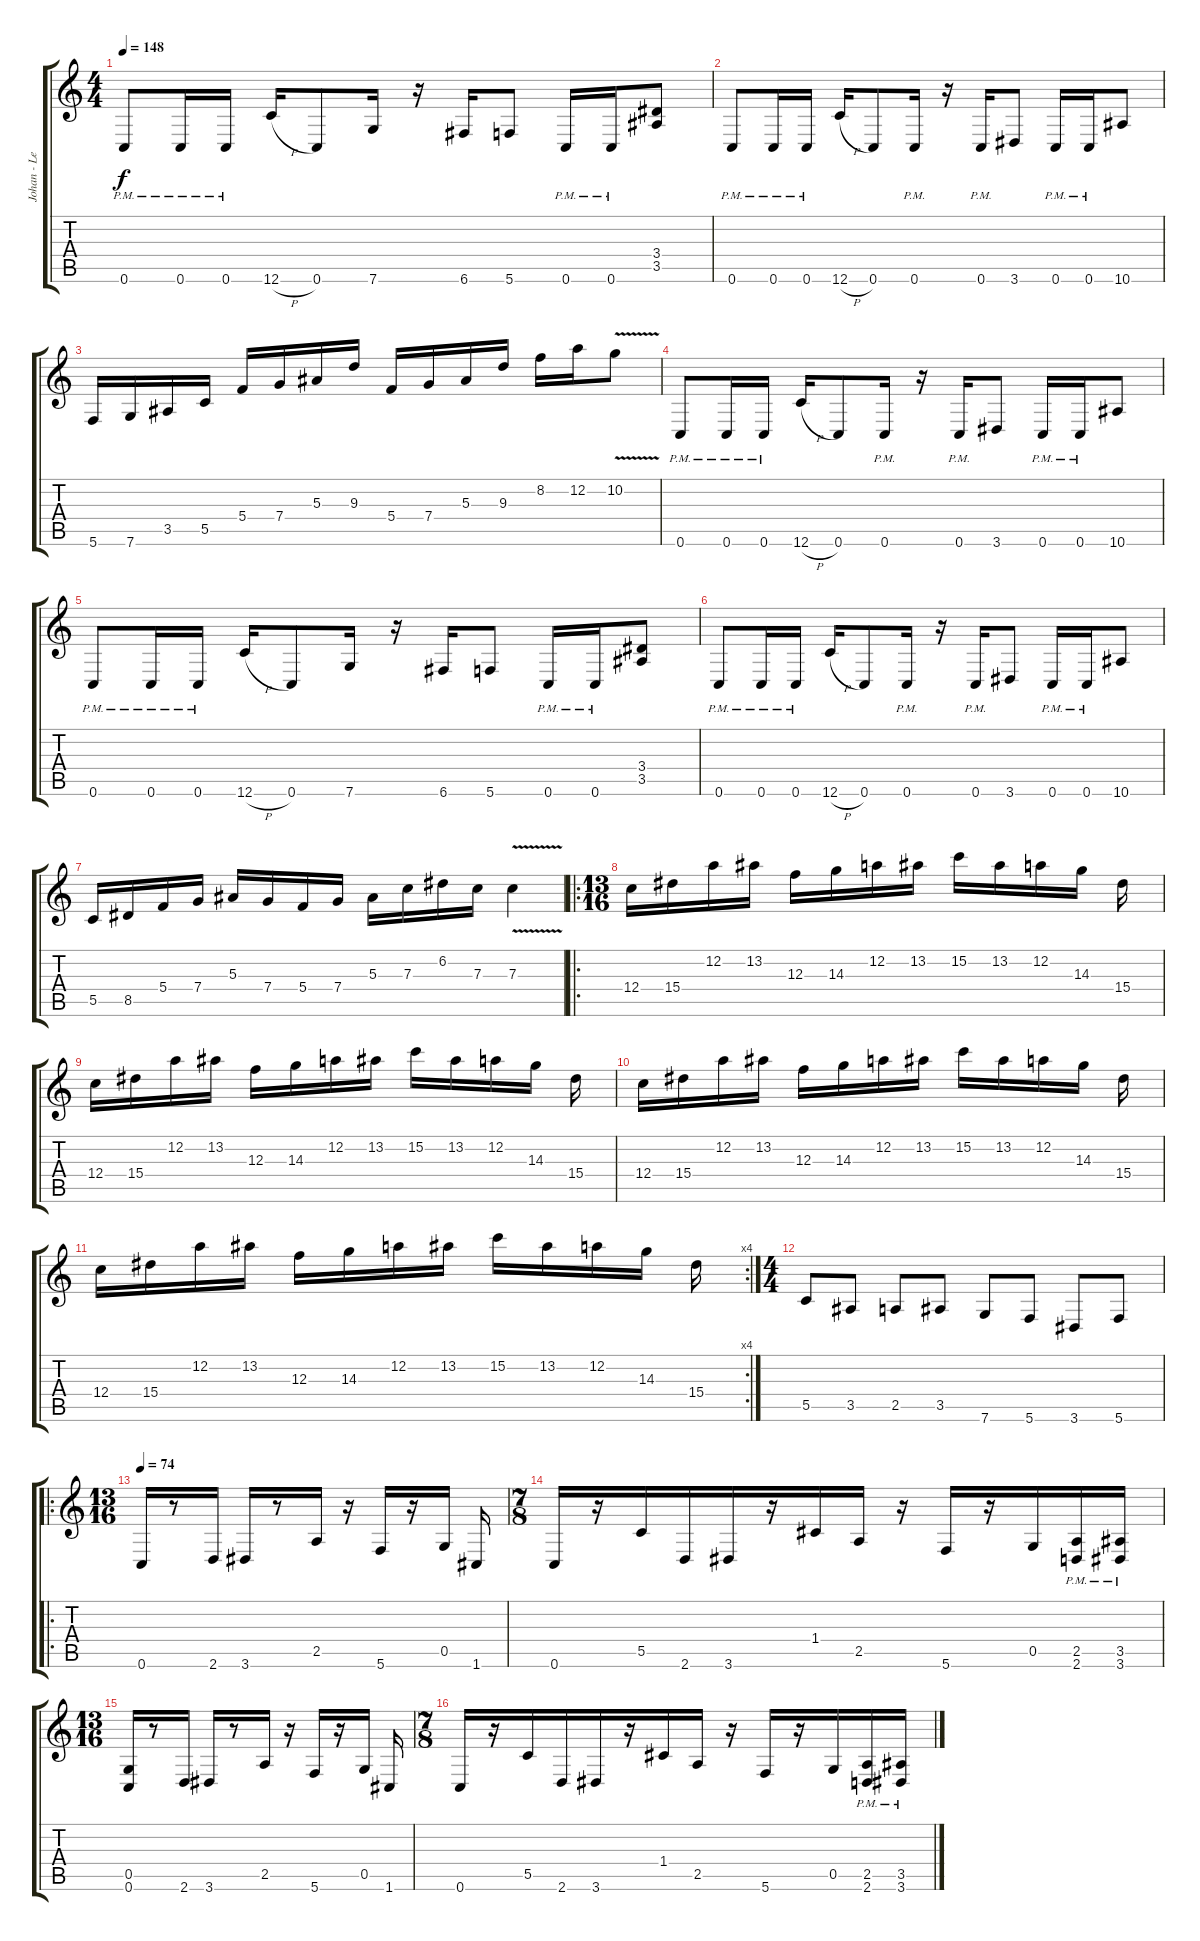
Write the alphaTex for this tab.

\track ("Johan - Lead Guitar" "Johan - Le") {instrument distortionguitar}
\staff {score tabs}
\tuning (D4 A3 F3 C3 G2 C2) {hide}
\ts (4 4)
\tempo 148
\clef g2
\ks c
0.6{pm}.8{dy f} 0.6{pm}.16 0.6{pm}.16 12.6{h}.16 0.6.8 7.6.16 r.16 6.6.16 5.6.8 0.6{pm}.16 0.6{pm}.16 (3.4 3.5).8 |
0.6{pm}.8 0.6{pm}.16 0.6{pm}.16 12.6{h}.16 0.6.8 0.6{pm}.16 r.16 0.6{pm}.16 3.6.8 0.6{pm}.16 0.6{pm}.16 10.6.8 |
5.6.16 7.6.16 3.5.16 5.5.16 5.4.16 7.4.16 5.3.16 9.3.16 5.4.16 7.4.16 5.3.16 9.3.16 8.2.16 12.2.16 10.2{v}.8 |
0.6{pm}.8 0.6{pm}.16 0.6{pm}.16 12.6{h}.16 0.6.8 0.6{pm}.16 r.16 0.6{pm}.16 3.6.8 0.6{pm}.16 0.6{pm}.16 10.6.8 |
0.6{pm}.8 0.6{pm}.16 0.6{pm}.16 12.6{h}.16 0.6.8 7.6.16 r.16 6.6.16 5.6.8 0.6{pm}.16 0.6{pm}.16 (3.4 3.5).8 |
0.6{pm}.8 0.6{pm}.16 0.6{pm}.16 12.6{h}.16 0.6.8 0.6{pm}.16 r.16 0.6{pm}.16 3.6.8 0.6{pm}.16 0.6{pm}.16 10.6.8 |
5.5.16 8.5.16 5.4.16 7.4.16 5.3.16 7.4.16 5.4.16 7.4.16 5.3.16 7.3.16 6.2.16 7.3.16 7.3{v}.4 |
\ro
\ts (13 16)
12.4.16 15.4.16 12.2.16 13.2.16 12.3.16 14.3.16 12.2.16 13.2.16 15.2.16 13.2.16 12.2.16 14.3.16 15.4.16 |
12.4.16 15.4.16 12.2.16 13.2.16 12.3.16 14.3.16 12.2.16 13.2.16 15.2.16 13.2.16 12.2.16 14.3.16 15.4.16 |
12.4.16 15.4.16 12.2.16 13.2.16 12.3.16 14.3.16 12.2.16 13.2.16 15.2.16 13.2.16 12.2.16 14.3.16 15.4.16 |
\rc 4
12.4.16 15.4.16 12.2.16 13.2.16 12.3.16 14.3.16 12.2.16 13.2.16 15.2.16 13.2.16 12.2.16 14.3.16 15.4.16 |
\ts (4 4)
5.5.8 3.5.8 2.5.8 3.5.8 7.6.8 5.6.8 3.6.8 5.6.8 |
\ro
\ts (13 16)
\tempo 74
0.6.16 r.8 2.6.16 3.6.16 r.8 2.5.16 r.16 5.6.16 r.16 0.5.16 1.6.16 |
\ts (7 8)
0.6.16 r.16 5.5.16 2.6.16 3.6.16 r.16 1.4.16 2.5.16 r.16 5.6.16 r.16 0.5.16 (2.5{pm} 2.6).16 (3.5{pm} 3.6).16 |
\ts (13 16)
(0.5 0.6).16 r.8 2.6.16 3.6.16 r.8 2.5.16 r.16 5.6.16 r.16 0.5.16 1.6.16 |
\ts (7 8)
0.6.16 r.16 5.5.16 2.6.16 3.6.16 r.16 1.4.16 2.5.16 r.16 5.6.16 r.16 0.5.16 (2.5{pm} 2.6).16 (3.5{pm} 3.6).16
